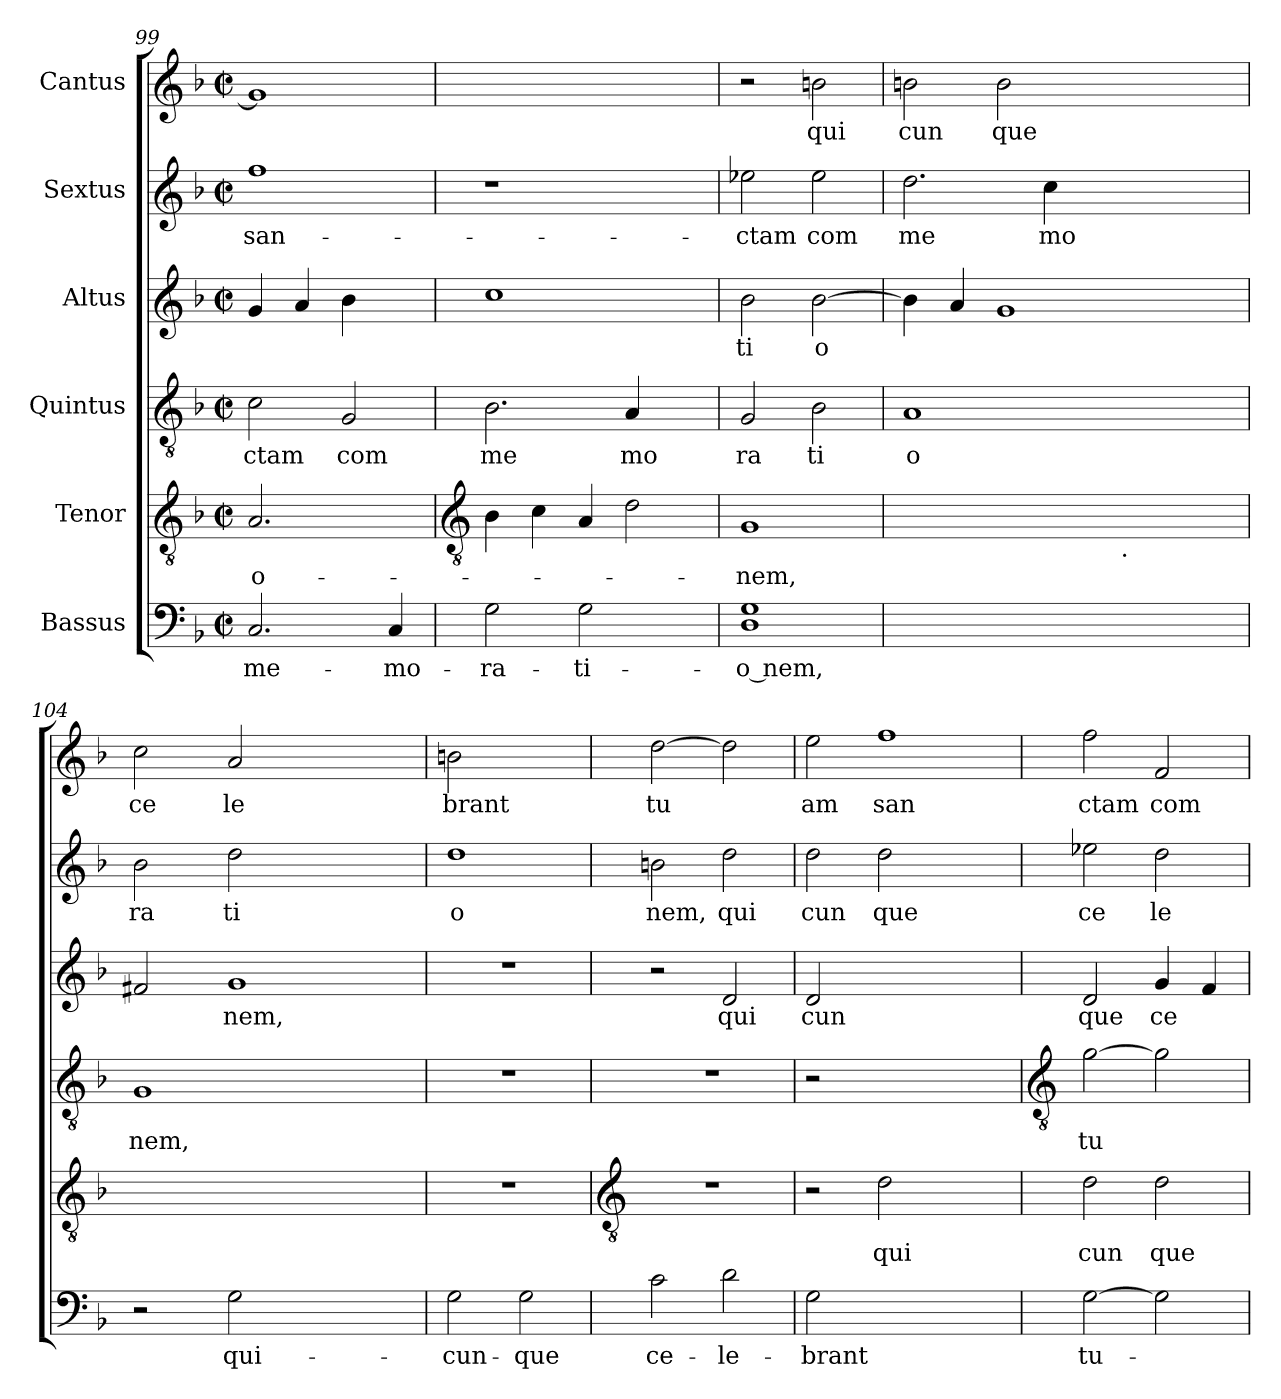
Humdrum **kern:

**kern	**text	**kern	**text	**kern	**text	**kern	**text	**kern	**text	**kern	**text
*part6	*part6	*part5	*part5	*part4	*part4	*part3	*part3	*part2	*part2	*part1	*part1
*staff6	*staff6	*staff5	*staff5	*staff4	*staff4	*staff3	*staff3	*staff2	*staff2	*staff1	*staff1
*I"Bassus	*	*I"Tenor	*	*I"Quintus	*	*I"Altus	*	*I"Sextus	*	*I"Cantus	*
!!LO:LB:g=z
*clefF4	*	*clefGv2	*	*clefGv2	*	*clefG2	*	*clefG2	*	*clefG2	*
*k[b-]	*	*k[b-]	*	*k[b-]	*	*k[b-]	*	*k[b-]	*	*k[b-]	*
*F:	*	*F:	*	*F:	*	*F:	*	*F:	*	*F:	*
*M2/2	*	*M2/2	*	*M2/2	*	*M2/2	*	*M2/2	*	*M2/2	*
*met(c|)	*	*met(c|)	*	*met(c|)	*	*met(c|)	*	*met(c|)	*	*met(c|)	*
=99	=99	=99	=99	=99	=99	=99	=99	=99	=99	=99	=99
!	!LO:LY:b	!	!LO:LY:b	!	!LO:LY:b	!	!	!	!LO:LY:b	!	!
2.C/	me-	2.A/	-o-	2c\	ctam	4g/	.	1ff	san-	1g]	.
.	.	.	.	.	.	4a/	.	.	.	.	.
!	!	!	!	!	!LO:LY:b	!	!	!	!	!	!
.	.	.	.	2G/	com	4b-\	.	.	.	.	.
!	!LO:LY:b	!	!	!	!	!	!	!	!	!	!
4C/	-mo-	4ryy	.	.	.	4ryy	.	.	.	.	.
!!LO:LB:g=z
=101A	=101A	=101A	=101A	=101A	=101A	=101A	=101A	=101A	=101A	=101A	=101A
*	*	*clefGv2	*	*	*	*	*	*	*	*	*
!	!LO:LY:b	!	!	!	!LO:LY:b	!	!	!	!	!	!
2G\	-ra-	4B-\	.	2.B-\	me	1cc	.	1r	.	4ryy	.
.	.	4c\	.	.	.	.	.	.	.	4ryy	.
!	!LO:LY:b	!	!	!	!	!	!	!	!	!	!
2G\	-ti-	4A/	.	.	.	.	.	.	.	4ryy	.
!	!	!	!	!	!LO:LY:b	!	!	!	!	!	!
.	.	2d\	.	4A/	mo	.	.	.	.	4ryy	.
4ryy	.	.	.	4ryy	.	4ryy	.	4ryy	.	4ryy	.
!!LO:LB:g=z
=102A	=102A	=102A	=102A	=102A	=102A	=102A	=102A	=102A	=102A	=102A	=102A
!	!LO:LY:b	!	!LO:LY:b	!	!LO:LY:b	!	!LO:LY:b	!	!LO:LY:b	!	!
1D 1G	-o nem,	1G	-nem,	2G/	ra	2b-\	-ti	2ee-X\	-ctam	2r	.
!	!	!	!	!	!LO:LY:b	!	!LO:LY:b	!	!LO:LY:b	!	!LO:LY:b
.	.	.	.	2B-\	ti	[2b-\	o	2ee-\	com	2bn\	qui
=103	=103	=103	=103	=103	=103	=103	=103	=103	=103	=103	=103
!	!	!	!	!	!LO:LY:b	!	!	!	!LO:LY:b	!	!LO:LY:b
4ryy	.	4ryy	.	1A	o	4b-\]	.	2.dd\	me	2bn\	cun
4ryy	.	4ryy	.	.	.	4a/	.	.	.	.	.
!	!	!	!	!	!	!	!	!	!	!	!LO:LY:b
4ryy	.	4ryy	.	.	.	1g	.	.	.	2b\	que
!	!	!	!	!	!	!	!	!	!LO:LY:b	!	!
4ryy	.	32ryy	.	.	.	.	.	4cc\	mo	.	.
.	.	32ryy	.	.	.	.	.	.	.	.	.
.	.	32ryy	.	.	.	.	.	.	.	.	.
.	.	32ryy	.	.	.	.	.	.	.	.	.
.	.	32ryy	.	.	.	.	.	.	.	.	.
.	.	32ryy	.	.	.	.	.	.	.	.	.
!	!	!LO:TX:b:t=.	!	!	!	!	!	!	!	!	!
.	.	32ryy	.	.	.	.	.	.	.	.	.
.	.	4ryy	.	.	.	.	.	.	.	.	.
2ryy	.	.	.	2ryy	.	.	.	2ryy	.	2ryy	.
.	.	4ryy	.	.	.	.	.	.	.	.	.
.	.	32ryy	.	.	.	.	.	.	.	.	.
=104	=104	=104	=104	=104	=104	=104	=104	=104	=104	=104	=104
!	!	!	!	!	!LO:LY:b	!	!	!	!LO:LY:b	!	!LO:LY:b
2r	.	4ryy	.	1G	nem,	2f#X/	.	2b-\	ra	2cc\	ce
.	.	4ryy	.	.	.	.	.	.	.	.	.
!	!LO:LY:b	!	!	!	!	!	!LO:LY:b	!	!LO:LY:b	!	!LO:LY:b
2G\	qui-	4ryy	.	.	.	1g	nem,	2dd\	ti	2a/	le
.	.	32ryy	.	.	.	.	.	.	.	.	.
.	.	2ryy	.	.	.	.	.	.	.	.	.
2ryy	.	.	.	2ryy	.	.	.	2ryy	.	2ryy	.
.	.	8..ryy	.	.	.	.	.	.	.	.	.
=105	=105	=105	=105	=105	=105	=105	=105	=105	=105	=105	=105
!	!LO:LY:b	!	!	!	!	!	!	!	!LO:LY:b	!	!LO:LY:b
2G\	-cun-	1r	.	1r	.	1r	.	1dd	o	2bn\	brant
!	!LO:LY:b	!	!	!	!	!	!	!	!	!	!
2G\	-que	.	.	.	.	.	.	.	.	2ryy	.
!!LO:LB:g=z
=106	=106	=106	=106	=106	=106	=106	=106	=106	=106	=106	=106
*	*	*clefGv2	*	*	*	*	*	*	*	*	*
!	!LO:LY:b	!	!	!	!	!	!	!	!LO:LY:b	!	!LO:LY:b
2c\	ce-	1r	.	1r	.	2r	.	2bn\	nem,	[2dd\	tu
!	!LO:LY:b	!	!	!	!	!	!LO:LY:b	!	!LO:LY:b	!	!
2d\	-le-	.	.	.	.	2d/	qui	2dd\	qui	2dd\]	.
=107	=107	=107	=107	=107	=107	=107	=107	=107	=107	=107	=107
!	!LO:LY:b	!	!	!	!	!	!LO:LY:b	!	!LO:LY:b	!	!LO:LY:b
2G\	-brant	2r	.	2r	.	2d/	cun	2dd\	cun	2ee\	am
!	!	!	!LO:LY:b	!	!	!	!	!	!LO:LY:b	!	!LO:LY:b
1ryy	.	2d\	qui	1ryy	.	1ryy	.	2dd\	que	1ff	san
.	.	2ryy	.	.	.	.	.	2ryy	.	.	.
!!LO:LB:g=z
=108	=108	=108	=108	=108	=108	=108	=108	=108	=108	=108	=108
*	*	*	*	*clefGv2	*	*	*	*	*	*	*
!	!LO:LY:b	!	!LO:LY:b	!	!LO:LY:b	!	!LO:LY:b	!	!LO:LY:b	!	!LO:LY:b
[2G\	tu-	2d\	cun	[2g\	tu	2d/	que	2ee-X\	ce	2ff\	ctam
!	!	!	!LO:LY:b	!	!	!	!LO:LY:b	!	!LO:LY:b	!	!LO:LY:b
2G\]	.	2d\	que	2g\]	.	4g/	ce	2dd\	le	2f/	com
.	.	.	.	.	.	4f/	.	.	.	.	.
=	=	=	=	=	=	=	=	=	=	=	=
*-	*-	*-	*-	*-	*-	*-	*-	*-	*-	*-	*-
